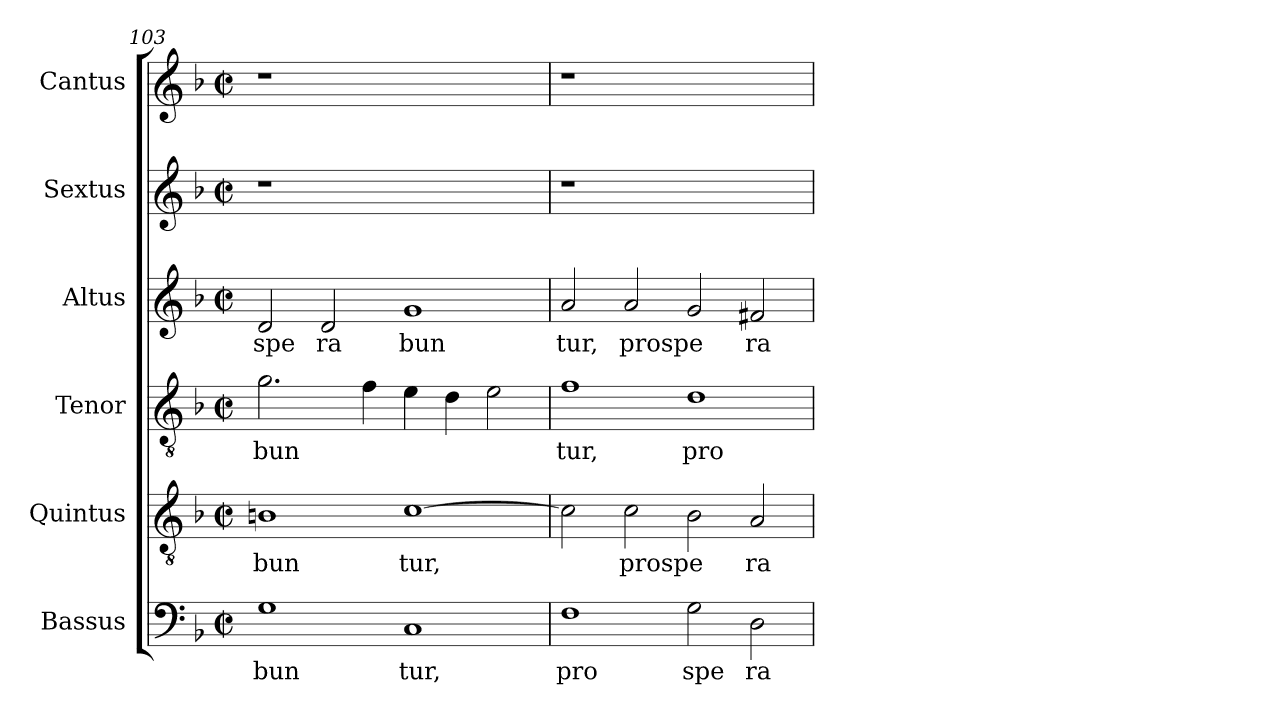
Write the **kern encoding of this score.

**kern	**text	**kern	**text	**kern	**text	**kern	**text	**kern	**kern
*part6	*part6	*part5	*part5	*part4	*part4	*part3	*part3	*part2	*part1
*staff6	*staff6	*staff5	*staff5	*staff4	*staff4	*staff3	*staff3	*staff2	*staff1
*I"Bassus	*	*I"Quintus	*	*I"Tenor	*	*I"Altus	*	*I"Sextus	*I"Cantus
*I'B	*	*I'Q	*	*I'T	*	*I'A	*	*I'S	*I'C
*clefF4	*	*clefGv2	*	*clefGv2	*	*clefG2	*	*clefG2	*clefG2
*k[b-]	*	*k[b-]	*	*k[b-]	*	*k[b-]	*	*k[b-]	*k[b-]
*F:	*	*F:	*	*F:	*	*F:	*	*F:	*F:
*M2/2	*	*M2/2	*	*M2/2	*	*M2/2	*	*M2/2	*M2/2
*met(c|)	*	*met(c|)	*	*met(c|)	*	*met(c|)	*	*met(c|)	*met(c|)
=103	=103	=103	=103	=103	=103	=103	=103	=103	=103
!	!LO:LY:b:cj	!	!LO:LY:b:cj	!	!LO:LY:b:cj	!	!LO:LY:b:cj	!	!
1G	bun	1Bn	bun	2.g\	-bun-	2d/	spe	1r	1r
!	!	!	!	!	!	!	!LO:LY:b:cj	!	!
.	.	.	.	.	.	2d/	ra	.	.
!	!	!	!	!	!LO:LY:b:cj	!	!	!	!
.	.	.	.	4f\	--	.	.	.	.
!	!LO:LY:b:cj	!	!LO:LY:b:cj	!	!LO:LY:b:cj	!	!LO:LY:b:cj	!	!
1C	tur,	[>1c	tur,	4e\	--	1g	bun	1ryy	1ryy
!	!	!	!	!	!LO:LY:b:cj	!	!	!	!
.	.	.	.	4d\	--	.	.	.	.
!	!	!	!	!	!LO:LY:b:cj	!	!	!	!
.	.	.	.	2e\	--	.	.	.	.
=104	=104	=104	=104	=104	=104	=104	=104	=104	=104
!	!LO:LY:b:cj	!	!LO:LY:b:cj	!	!LO:LY:b:cj	!	!LO:LY:b:cj	!	!
1F	pro	2c\]	.	1f	-tur,	2a/	tur,	1r	1r
!	!	!	!LO:LY:b:cj	!	!	!	!LO:LY:b:cj	!	!
.	.	2c\	prospe	.	.	2a/	prospe	.	.
!	!LO:LY:b:cj	!	!LO:LY:b:cj	!	!LO:LY:b:cj	!	!LO:LY:b:cj	!	!
2G\	spe	2B-\	.	1d	pro-	2g/	.	1ryy	1ryy
!	!LO:LY:b:cj	!	!LO:LY:b:cj	!	!	!	!LO:LY:b:cj	!	!
2D\	ra	2A/	ra	.	.	2f#X/	ra	.	.
=	=	=	=	=	=	=	=	=	=
*-	*-	*-	*-	*-	*-	*-	*-	*-	*-
